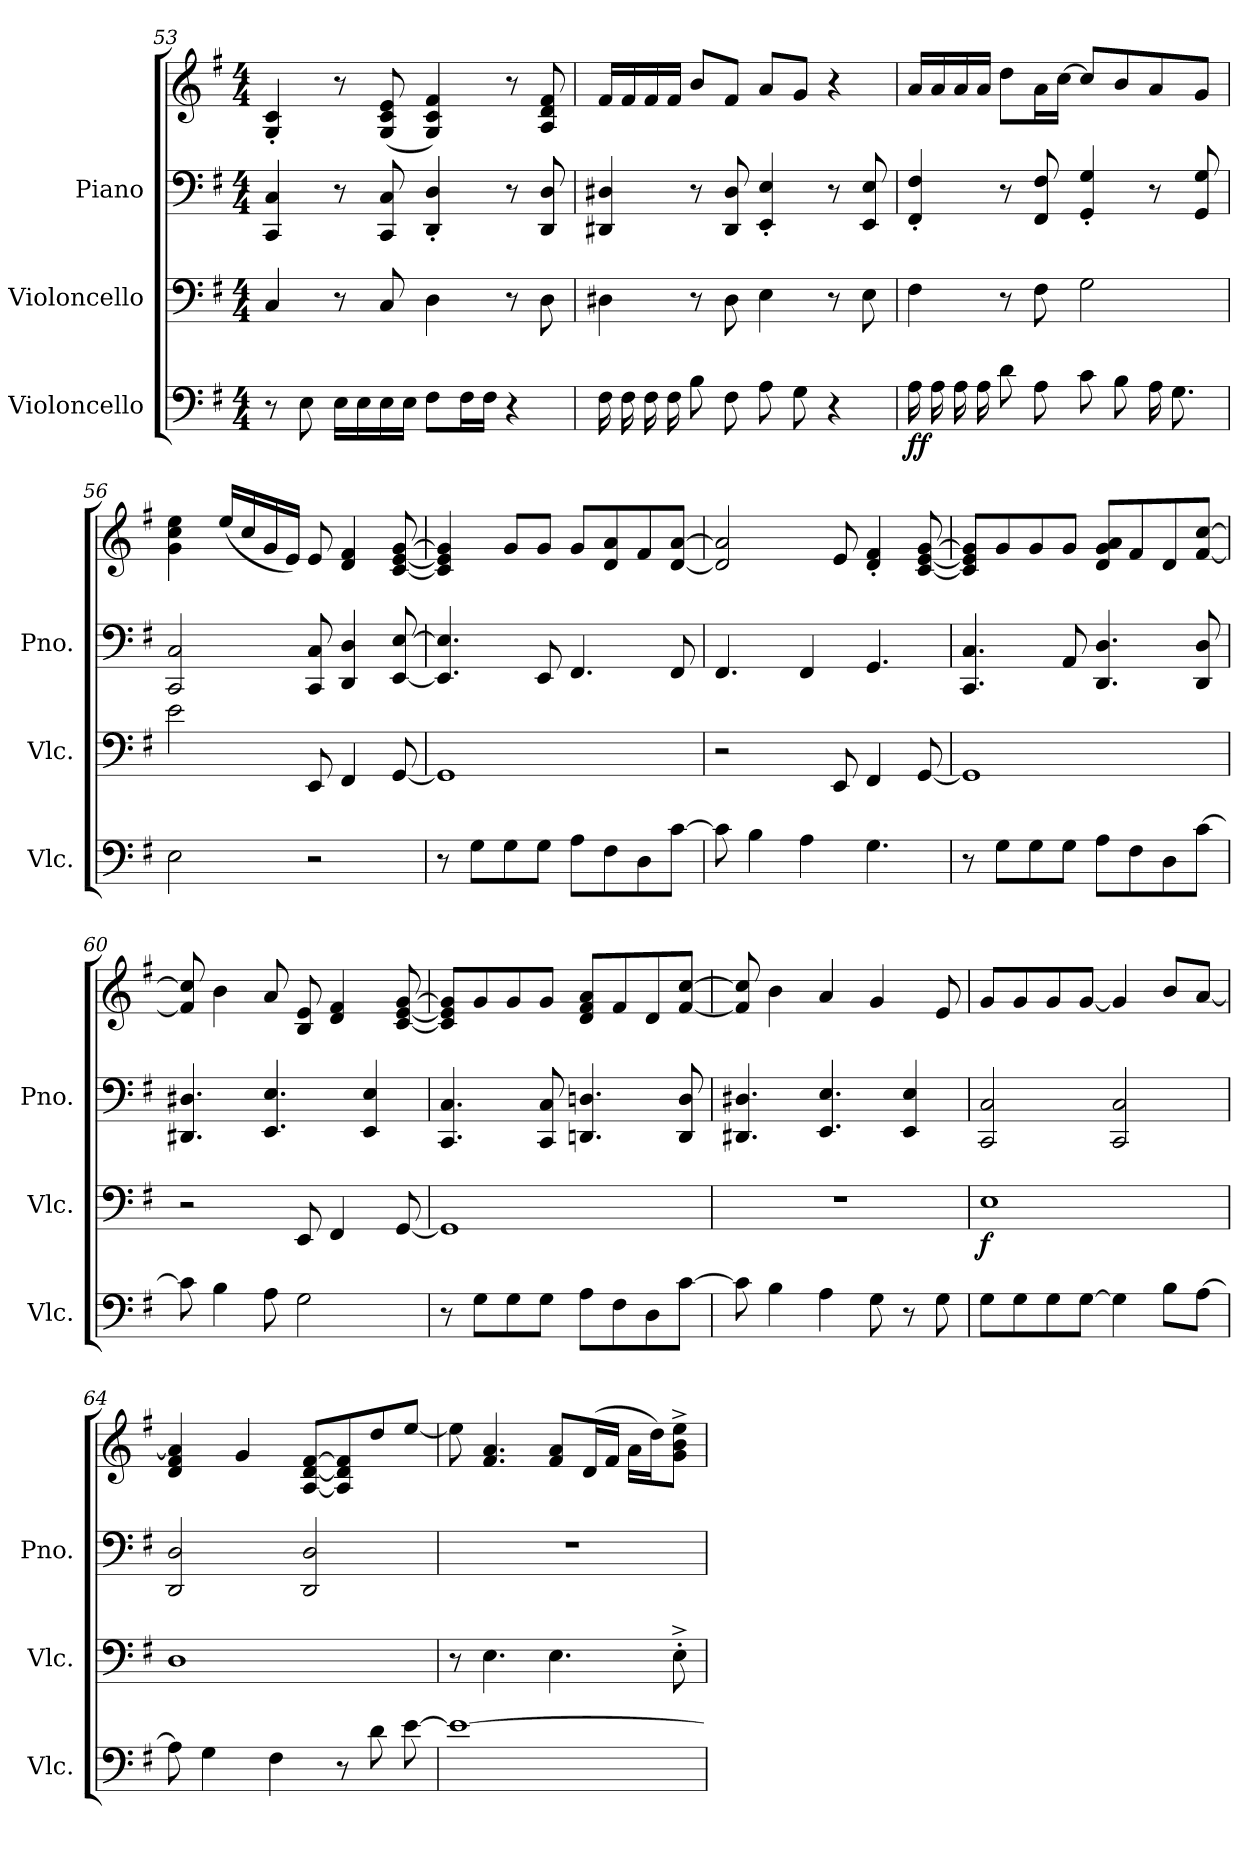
**kern	**dynam	**kern	**dynam	**kern	**kern
*part3	*part3	*part2	*part2	*part1	*part1
*staff4	*staff4	*staff3	*staff3	*staff2	*staff1
*I"Violoncello	*	*I"Violoncello	*	*I"Piano	*
*I'Vlc.	*	*I'Vlc.	*	*I'Pno.	*
*clefF4	*	*clefF4	*	*clefF4	*clefG2
*k[f#]	*	*k[f#]	*	*k[f#]	*k[f#]
*M4/4	*	*M4/4	*	*M4/4	*M4/4
=53	=53	=53	=53	=53	=53
8r	.	4C/	.	4CC/ 4C/	4G/' 4c/'
8E\	.	.	.	.	.
16E\LL	.	8r	.	8r	8r
16E\	.	.	.	.	.
16E\	.	8C/	.	8CC/ 8C/	(8G/ 8c/ 8e/
16E\JJ	.	.	.	.	.
8F#\L	.	4D\	.	4DD/' 4D/'	4G/ 4c/ 4f#/)
16F#\L	.	.	.	.	.
16F#\JJ	.	.	.	.	.
4r	.	8r	.	8r	8r
.	.	8D\	.	8DD/ 8D/	8A/ 8d/ 8f#/
=54	=54	=54	=54	=54	=54
16F#\	.	4D#X\	.	4DD#X/ 4D#X/	16f#/LL
16F#\	.	.	.	.	16f#/
16F#\	.	.	.	.	16f#/
16F#\	.	.	.	.	16f#/JJ
8B\	.	8r	.	8r	8b/L
8F#\	.	8D#\	.	8DD#/ 8D#/	8f#/J
8A\	.	4E\	.	4EE/' 4E/'	8a/L
8G\	.	.	.	.	8g/J
4r	.	8r	.	8r	4r
.	.	8E\	.	8EE/ 8E/	.
!!LO:LB:g=z
=55	=55	=55	=55	=55	=55
!	!LO:DY:b	!	!	!	!
16A\	ff	4F#\	.	4FF#/' 4F#/'	16a/LL
16A\	.	.	.	.	16a/
16A\	.	.	.	.	16a/
16A\	.	.	.	.	16a/JJ
8d\	.	8r	.	8r	8dd\L
8A\	.	8F#\	.	8FF#/ 8F#/	16a\L
.	.	.	.	.	[16cc\JJ
8c\	.	2G\	.	4GG/' 4G/'	8cc/L]
8B\	.	.	.	.	8b/
16A\	.	.	.	8r	8a/
8.G\	.	.	.	.	.
.	.	.	.	8GG/ 8G/	8g/J
=56	=56	=56	=56	=56	=56
2E\	.	2e\	.	2CC/ 2C/	4g\ 4cc\ 4ee\
.	.	.	.	.	(16ee/LL
.	.	.	.	.	16cc/
.	.	.	.	.	16g/
.	.	.	.	.	16e/JJ)
2r	.	8EE/	.	8CC/ 8C/	8e/
.	.	4FF#/	.	4DD/ 4D/	4d/ 4f#/
.	.	[8GG/	.	[8EE/ [8E/	[8c/ [8e/ [8g/
=57	=57	=57	=57	=57	=57
8r	.	1GG]	.	4.EE/] 4.E/]	4c/] 4e/] 4g/]
8G\L	.	.	.	.	.
8G\	.	.	.	.	8g/L
8G\J	.	.	.	8EE/	8g/J
8A\L	.	.	.	4.FF#/	8g/L
8F#\	.	.	.	.	8d/ 8a/
8D\	.	.	.	.	8f#/
[8c\J	.	.	.	8FF#/	[8d/ [8a/J
=58	=58	=58	=58	=58	=58
8c\]	.	2r	.	4.FF#/	2d/] 2a/]
4B\	.	.	.	.	.
4A\	.	.	.	4FF#/	.
.	.	8EE/	.	.	8e/
4.G\	.	4FF#/	.	4.GG/	4d/' 4f#/'
.	.	[8GG/	.	.	[8c/ [8e/ [8g/
!!LO:LB:g=z
=59	=59	=59	=59	=59	=59
8r	.	1GG]	.	4.CC/ 4.C/	8c/] 8e/] 8g/]L
8G\L	.	.	.	.	8g/
8G\	.	.	.	.	8g/
8G\J	.	.	.	8AA/	8g/J
8A\L	.	.	.	4.DD/ 4.D/	8d/ 8g/ 8a/L
8F#\	.	.	.	.	8f#/
8D\	.	.	.	.	8d/
[8c\J	.	.	.	8DD/ 8D/	[8f#/ [8cc/J
=60	=60	=60	=60	=60	=60
8c\]	.	2r	.	4.DD#X/ 4.D#X/	8f#/] 8cc/]
4B\	.	.	.	.	4b\
8A\	.	.	.	4.EE/ 4.E/	8a/
2G\	.	8EE/	.	.	8B/ 8e/
.	.	4FF#/	.	.	4d/ 4f#/
.	.	.	.	4EE/ 4E/	.
.	.	[8GG/	.	.	[8c/ [8e/ [8g/
=61	=61	=61	=61	=61	=61
8r	.	1GG]	.	4.CC/ 4.C/	8c/] 8e/] 8g/]L
8G\L	.	.	.	.	8g/
8G\	.	.	.	.	8g/
8G\J	.	.	.	8CC/ 8C/	8g/J
8A\L	.	.	.	4.DDn/ 4.Dn/	8d/ 8f#/ 8a/L
8F#\	.	.	.	.	8f#/
8D\	.	.	.	.	8d/
[8c\J	.	.	.	8DD/ 8D/	[8f#/ [8cc/J
=62	=62	=62	=62	=62	=62
8c\]	.	1r	.	4.DD#X/ 4.D#X/	8f#/] 8cc/]
4B\	.	.	.	.	4b\
4A\	.	.	.	4.EE/ 4.E/	4a/
8G\	.	.	.	.	4g/
8r	.	.	.	4EE/ 4E/	.
8G\	.	.	.	.	8e/
=63	=63	=63	=63	=63	=63
!	!	!	!LO:DY:b	!	!
8G\L	.	1E	f	2CC/ 2C/	8g/L
8G\	.	.	.	.	8g/
8G\	.	.	.	.	8g/
[8G\J	.	.	.	.	[8g/J
4G\]	.	.	.	2CC/ 2C/	4g/]
8B\L	.	.	.	.	8b/L
[8A\J	.	.	.	.	[8a/J
!!LO:LB:g=z
=64	=64	=64	=64	=64	=64
8A\]	.	1D	.	2DD/ 2D/	4d/ 4f#/ 4a/]
4G\	.	.	.	.	.
.	.	.	.	.	4g/
4F#\	.	.	.	.	.
.	.	.	.	2DD/ 2D/	[8A/ [8d/ [8f#/L
8r	.	.	.	.	8A/] 8d/] 8f#/]
8d\	.	.	.	.	8dd/
[8e\	.	.	.	.	[8ee/J
=65	=65	=65	=65	=65	=65
1e_	.	8r	.	1r	8ee\]
.	.	4.E\	.	.	4.f#/ 4.a/
.	.	4.E\	.	.	8f#/ 8a/L
.	.	.	.	.	(16d/L
.	.	.	.	.	16f#/JJ
.	.	.	.	.	16a\LL
.	.	.	.	.	16dd\J)
.	.	8E'^\	.	.	8g\^ 8b\^ 8ee\^J
=	=	=	=	=	=
*-	*-	*-	*-	*-	*-
